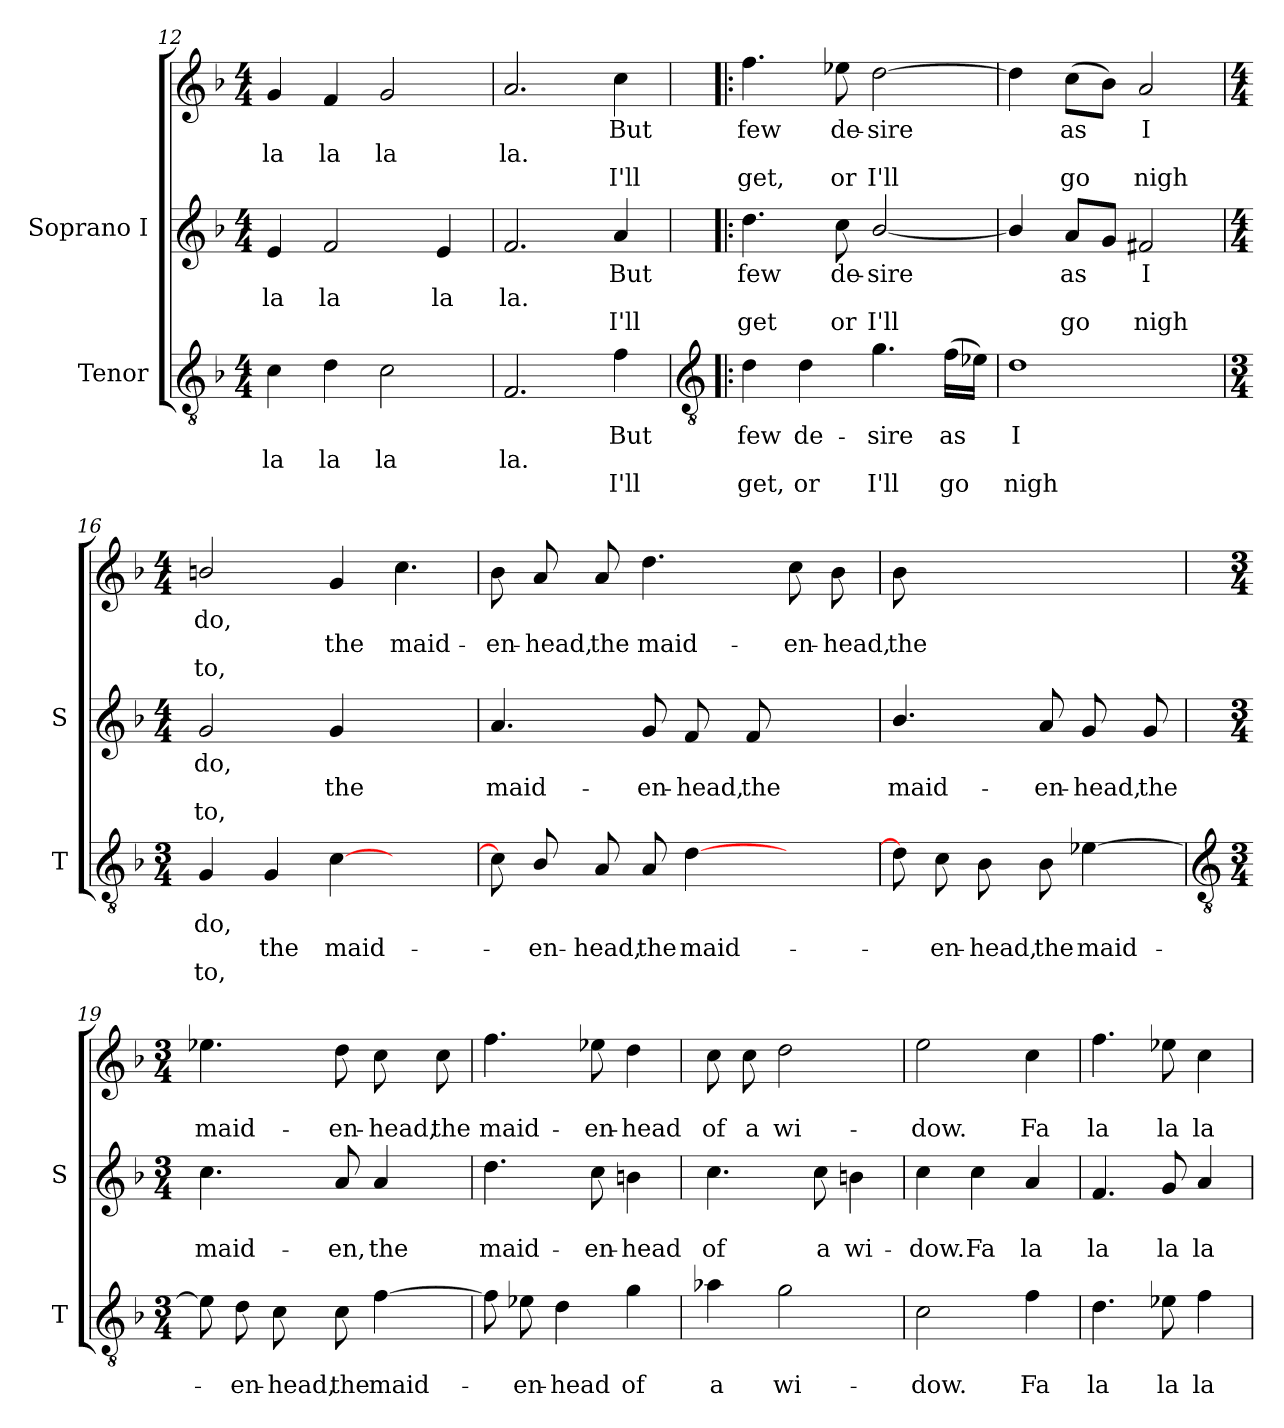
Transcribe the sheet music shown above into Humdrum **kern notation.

**kern	**text	**text	**text	**kern	**text	**text	**text	**kern	**text	**text	**text
*part2	*part2	*part2	*part2	*part1	*part1	*part1	*part1	*part1	*part1	*part1	*part1
*staff3	*staff3	*staff3	*staff3	*staff2	*staff2	*staff2	*staff2	*staff1	*staff1	*staff1	*staff1
*I"Tenor	*	*	*	*I"Soprano I	*	*	*	*	*	*	*
*I'T	*	*	*	*I'S	*	*	*	*	*	*	*
*clefGv2	*	*	*	*clefG2	*	*	*	*clefG2	*	*	*
*k[b-]	*	*	*	*k[b-]	*	*	*	*k[b-]	*	*	*
*F:	*	*	*	*F:	*	*	*	*F:	*	*	*
*M4/4	*	*	*	*M4/4	*	*	*	*M4/4	*	*	*
=12	=12	=12	=12	=12	=12	=12	=12	=12	=12	=12	=12
!	!	!LO:LY:b	!	!	!	!LO:LY:b	!	!	!	!LO:LY:b	!
4c	.	la	.	4e	.	la	.	4g	.	la	.
!	!	!LO:LY:b	!	!	!	!LO:LY:b	!	!	!	!LO:LY:b	!
4d	.	la	.	2f	.	la	.	4f	.	la	.
!	!	!LO:LY:b	!	!	!	!	!	!	!	!LO:LY:b	!
2c	.	la	.	.	.	.	.	2g	.	la	.
!	!	!	!	!	!	!LO:LY:b	!	!	!	!	!
.	.	.	.	4e	.	la	.	.	.	.	.
=13	=13	=13	=13	=13	=13	=13	=13	=13	=13	=13	=13
!	!	!LO:LY:b	!	!	!	!LO:LY:b	!	!	!	!LO:LY:b	!
2.F	.	la.	.	2.f	.	la.	.	2.a	.	la.	.
!	!LO:LY:b	!	!LO:LY:b	!	!LO:LY:b	!	!LO:LY:b	!	!LO:LY:b	!	!LO:LY:b
4f	But	.	I'll	4a	But	.	I'll	4cc	But	.	I'll
!!LO:LB:g=z
=14!|:	=14!|:	=14!|:	=14!|:	=14!|:	=14!|:	=14!|:	=14!|:	=14!|:	=14!|:	=14!|:	=14!|:
*clefGv2	*	*	*	*	*	*	*	*	*	*	*
!	!LO:LY:b	!	!LO:LY:b	!	!LO:LY:b	!	!LO:LY:b	!	!LO:LY:b	!	!LO:LY:b
4d	few	.	get,	4.dd	few	.	get	4.ff	few	.	get,
!	!LO:LY:b	!	!LO:LY:b	!	!	!	!	!	!	!	!
4d	de-	.	-or	.	.	.	.	.	.	.	.
!	!	!	!	!	!LO:LY:b	!	!LO:LY:b	!	!LO:LY:b	!	!LO:LY:b
.	.	.	.	8cc	de-	.	-or	8ee-X	de-	.	-or
!	!LO:LY:b	!	!LO:LY:b	!	!LO:LY:b	!	!LO:LY:b	!	!LO:LY:b	!	!LO:LY:b
4.g	sire	.	I'll	[2b-/	sire	.	I'll	[2dd	sire	.	I'll
!	!LO:LY:b	!	!LO:LY:b	!	!	!	!	!	!	!	!
(>16fLL	as	.	go	.	.	.	.	.	.	.	.
16e-XJJ)	.	.	.	.	.	.	.	.	.	.	.
=15	=15	=15	=15	=15	=15	=15	=15	=15	=15	=15	=15
!	!LO:LY:b	!	!LO:LY:b	!	!	!	!	!	!	!	!
1d	I	.	nigh	4b-/]	.	.	.	4dd]	.	.	.
!	!	!	!	!	!LO:LY:b	!	!LO:LY:b	!	!LO:LY:b	!	!LO:LY:b
.	.	.	.	8aL	as	.	go	(>8ccL	as	.	go
.	.	.	.	8gJ	.	.	.	8b-J)	.	.	.
!	!	!	!	!	!LO:LY:b	!	!LO:LY:b	!	!LO:LY:b	!	!LO:LY:b
.	.	.	.	2f#X	I	.	nigh	2a	I	.	nigh
=16	=16	=16	=16	=16	=16	=16	=16	=16	=16	=16	=16
*M3/4	*	*	*	*M4/4	*	*	*	*M4/4	*	*	*
!	!LO:LY:b	!	!LO:LY:b	!	!LO:LY:b	!	!LO:LY:b	!	!LO:LY:b	!	!LO:LY:b
4G	do,	.	to,	2g	-do,	.	to,	2bn/	do,	.	to,
!	!	!LO:LY:b	!	!	!	!	!	!	!	!	!
4G	.	the	.	.	.	.	.	.	.	.	.
!	!	!LO:LY:b	!	!	!	!LO:LY:b	!	!	!	!LO:LY:b	!
[4c	.	maid-	.	4g	.	the	.	4g	.	the	.
!	!	!	!	!	!	!	!	!	!	!LO:LY:b	!
4.ryy	.	.	.	4.ryy	.	.	.	4.cc	.	maid-	.
=17	=17	=17	=17	=17	=17	=17	=17	=17	=17	=17	=17
!	!	!	!	!	!	!LO:LY:b	!	!	!	!LO:LY:b	!
8c]	.	.	.	4.a	.	maid-	.	8b-	.	en-	.
!	!	!LO:LY:b	!	!	!	!	!	!	!	!LO:LY:b	!
8B-/	.	en-	.	.	.	.	.	8a	.	-head,	.
!	!	!LO:LY:b	!	!	!	!	!	!	!	!LO:LY:b	!
8A	.	-head,	.	.	.	.	.	8a	.	the	.
!	!	!LO:LY:b	!	!	!	!LO:LY:b	!	!	!	!LO:LY:b	!
8A	.	the	.	8g	.	-en-	.	4.dd	.	maid-	.
!	!	!LO:LY:b	!	!	!	!LO:LY:b	!	!	!	!	!
[4d	.	maid-	.	8f	.	-head,	.	.	.	.	.
!	!	!	!	!	!	!LO:LY:b	!	!	!	!	!
.	.	.	.	8f	.	the	.	.	.	.	.
!	!	!	!	!	!	!	!	!	!	!LO:LY:b	!
4ryy	.	.	.	4ryy	.	.	.	8cc	.	-en-	.
!	!	!	!	!	!	!	!	!	!	!LO:LY:b	!
.	.	.	.	.	.	.	.	8b-	.	-head,	.
=18	=18	=18	=18	=18	=18	=18	=18	=18	=18	=18	=18
!	!	!	!	!	!	!LO:LY:b	!	!	!	!LO:LY:b	!
8d]	.	.	.	4.b-/	.	maid-	.	8b-	.	the	.
!	!	!LO:LY:b	!	!	!	!	!	!	!	!	!
8c	.	en-	.	.	.	.	.	2ryy	.	.	.
!	!	!LO:LY:b	!	!	!	!	!	!	!	!	!
8B-	.	-head,	.	.	.	.	.	.	.	.	.
!	!	!LO:LY:b	!	!	!	!LO:LY:b	!	!	!	!	!
8B-	.	the	.	8a	.	-en-	.	.	.	.	.
!	!	!LO:LY:b	!	!	!	!LO:LY:b	!	!	!	!	!
[4e-X	.	maid-	.	8g	.	-head,	.	.	.	.	.
!	!	!	!	!	!	!LO:LY:b	!	!	!	!	!
.	.	.	.	8g	.	the	.	8ryy	.	.	.
!!LO:LB:g=z
=19	=19	=19	=19	=19	=19	=19	=19	=19	=19	=19	=19
*clefGv2	*	*	*	*	*	*	*	*	*	*	*
*M3/4	*	*	*	*M3/4	*	*	*	*M3/4	*	*	*
!	!	!	!	!	!	!LO:LY:b	!	!	!	!LO:LY:b	!
8e-]	.	.	.	4.cc	.	maid-	.	4.ee-X	.	maid-	.
!	!	!LO:LY:b	!	!	!	!	!	!	!	!	!
8d	.	en-	.	.	.	.	.	.	.	.	.
!	!	!LO:LY:b	!	!	!	!	!	!	!	!	!
8c	.	-head,	.	.	.	.	.	.	.	.	.
!	!	!LO:LY:b	!	!	!	!LO:LY:b	!	!	!	!LO:LY:b	!
8c	.	the	.	8a	.	-en,	.	8dd	.	-en-	.
!	!	!LO:LY:b	!	!	!	!LO:LY:b	!	!	!	!LO:LY:b	!
[4f	.	maid-	.	4a	.	the	.	8cc	.	-head,	.
!	!	!	!	!	!	!	!	!	!	!LO:LY:b	!
.	.	.	.	.	.	.	.	8cc	.	the	.
=20	=20	=20	=20	=20	=20	=20	=20	=20	=20	=20	=20
!	!	!	!	!	!	!LO:LY:b	!	!	!	!LO:LY:b	!
8f]	.	.	.	4.dd	.	maid-	.	4.ff	.	maid-	.
!	!	!LO:LY:b	!	!	!	!	!	!	!	!	!
8e-X	.	en-	.	.	.	.	.	.	.	.	.
!	!	!LO:LY:b	!	!	!	!	!	!	!	!	!
4d	.	-head	.	.	.	.	.	.	.	.	.
!	!	!	!	!	!	!LO:LY:b	!	!	!	!LO:LY:b	!
.	.	.	.	8cc	.	-en-	.	8ee-X	.	-en-	.
!	!	!LO:LY:b	!	!	!	!LO:LY:b	!	!	!	!LO:LY:b	!
4g	.	of	.	4bn	.	-head	.	4dd	.	-head	.
=21	=21	=21	=21	=21	=21	=21	=21	=21	=21	=21	=21
!	!	!LO:LY:b	!	!	!	!LO:LY:b	!	!	!	!LO:LY:b	!
4a-X	.	a	.	4.cc	.	-of	.	8cc	.	of	.
!	!	!	!	!	!	!	!	!	!	!LO:LY:b	!
.	.	.	.	.	.	.	.	8cc	.	a	.
!	!	!LO:LY:b	!	!	!	!	!	!	!	!LO:LY:b	!
2g	.	wi-	.	.	.	.	.	2dd	.	wi-	.
!	!	!	!	!	!	!LO:LY:b	!	!	!	!	!
.	.	.	.	8cc	.	a	.	.	.	.	.
!	!	!	!	!	!	!LO:LY:b	!	!	!	!	!
.	.	.	.	4bn	.	wi-	.	.	.	.	.
=22	=22	=22	=22	=22	=22	=22	=22	=22	=22	=22	=22
!	!	!LO:LY:b	!	!	!	!LO:LY:b	!	!	!	!LO:LY:b	!
2c	.	-dow.	.	4cc	.	dow.	.	2ee	.	-dow.	.
!	!	!	!	!	!	!LO:LY:b	!	!	!	!	!
.	.	.	.	4cc	.	Fa	.	.	.	.	.
!	!	!LO:LY:b	!	!	!	!LO:LY:b	!	!	!	!LO:LY:b	!
4f	.	Fa	.	4a	.	la	.	4cc	.	Fa	.
=23	=23	=23	=23	=23	=23	=23	=23	=23	=23	=23	=23
!	!	!LO:LY:b	!	!	!	!LO:LY:b	!	!	!	!LO:LY:b	!
4.d	.	la	.	4.f	.	la	.	4.ff	.	la	.
!	!	!LO:LY:b	!	!	!	!LO:LY:b	!	!	!	!LO:LY:b	!
8e-X	.	la	.	8g	.	la	.	8ee-X	.	la	.
!	!	!LO:LY:b	!	!	!	!LO:LY:b	!	!	!	!LO:LY:b	!
4f	.	la	.	4a	.	la	.	4cc	.	la	.
=	=	=	=	=	=	=	=	=	=	=	=
*-	*-	*-	*-	*-	*-	*-	*-	*-	*-	*-	*-
